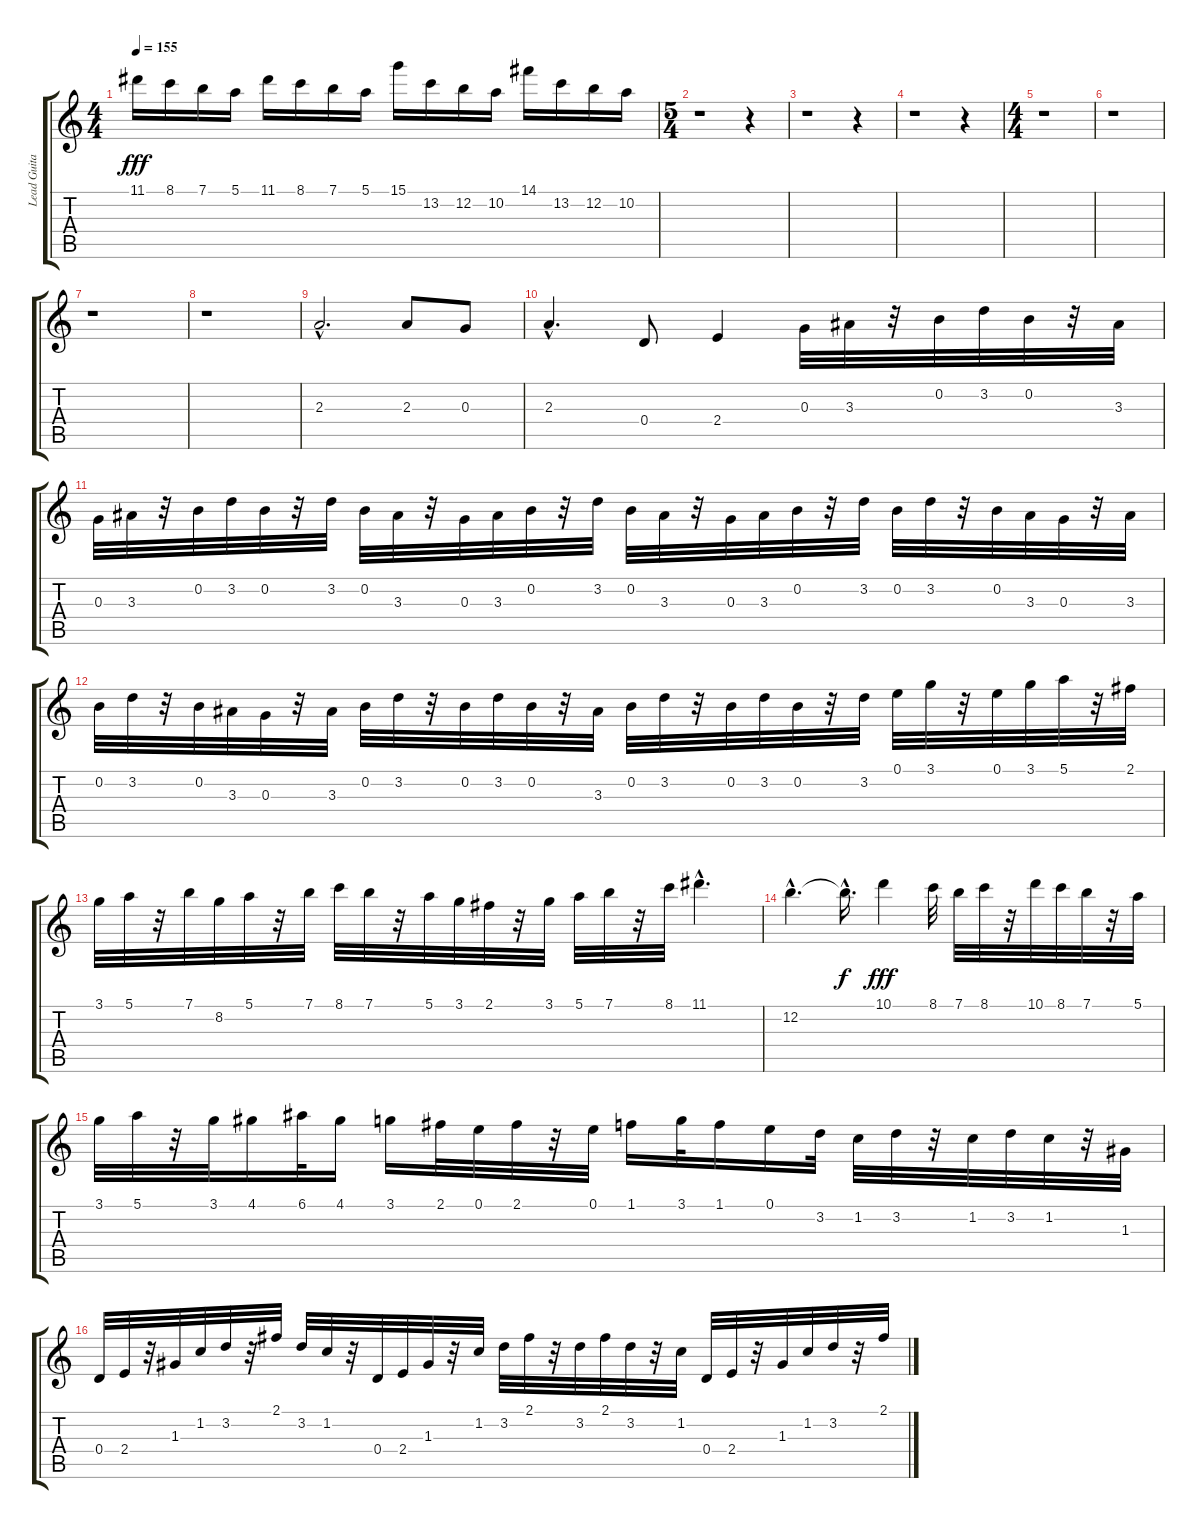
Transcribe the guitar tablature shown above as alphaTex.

\track ("Lead Guitar" "Lead Guita") {instrument overdrivenguitar}
\staff {score tabs}
\tuning (E4 B3 G3 D3 A2 E2) {hide}
\ts (4 4)
\tempo 155
\clef g2
\ks c
11.1.16{dy fff} 8.1.16 7.1.16 5.1.16 11.1.16 8.1.16 7.1.16 5.1.16 15.1.16 13.2.16 12.2.16 10.2.16 14.1.16 13.2.16 12.2.16 10.2.16 |
\ts (5 4)
r.1 r.4 |
r.1 r.4 |
r.1 r.4 |
\ts (4 4)
r.1 |
r.1 |
r.1 |
r.1 |
2.3{hac}.2{d volume 16} 2.3.8 0.3.8 |
2.3{hac}.4{d} 0.4.8 2.4.4 0.3.32 3.3.32 r.32 0.2.32 3.2.32 0.2.32 r.32 3.3.32 |
0.3.32 3.3.32 r.32 0.2.32 3.2.32 0.2.32 r.32 3.2.32 0.2.32 3.3.32 r.32 0.3.32 3.3.32 0.2.32 r.32 3.2.32 0.2.32 3.3.32 r.32 0.3.32 3.3.32 0.2.32 r.32 3.2.32 0.2.32 3.2.32 r.32 0.2.32 3.3.32 0.3.32 r.32 3.3.32 |
0.2.32 3.2.32 r.32 0.2.32 3.3.32 0.3.32 r.32 3.3.32 0.2.32 3.2.32 r.32 0.2.32 3.2.32 0.2.32 r.32 3.3.32 0.2.32 3.2.32 r.32 0.2.32 3.2.32 0.2.32 r.32 3.2.32 0.1.32 3.1.32 r.32 0.1.32 3.1.32 5.1.32 r.32 2.1.32 |
3.1.32 5.1.32 r.32 7.1.32 8.2.32 5.1.32 r.32 7.1.32 8.1.32 7.1.32 r.32 5.1.32 3.1.32 2.1.32 r.32 3.1.32 5.1.32 7.1.32 r.32 8.1.32 11.1{hac}.4{d} |
12.2{hac}.4{d} 12.2{hac t}.16{d dy f} 10.1.4{dy fff} 8.1.32 7.1.32 8.1.32 r.32 10.1.32 8.1.32 7.1.32 r.32 5.1.32 |
3.1.32 5.1.32 r.32 3.1.32 4.1.16 6.1.32 4.1.16 3.1.16 2.1.32 0.1.32 2.1.32 r.32 0.1.32 1.1.16 3.1.32 1.1.16 0.1.16 3.2.32 1.2.32 3.2.32 r.32 1.2.32 3.2.32 1.2.32 r.32 1.3.32 |
0.4.32 2.4.32 r.32 1.3.32 1.2.32 3.2.32 r.32 2.1.32 3.2.32 1.2.32 r.32 0.4.32 2.4.32 1.3.32 r.32 1.2.32 3.2.32 2.1.32 r.32 3.2.32 2.1.32 3.2.32 r.32 1.2.32 0.4.32 2.4.32 r.32 1.3.32 1.2.32 3.2.32 r.32 2.1.32
